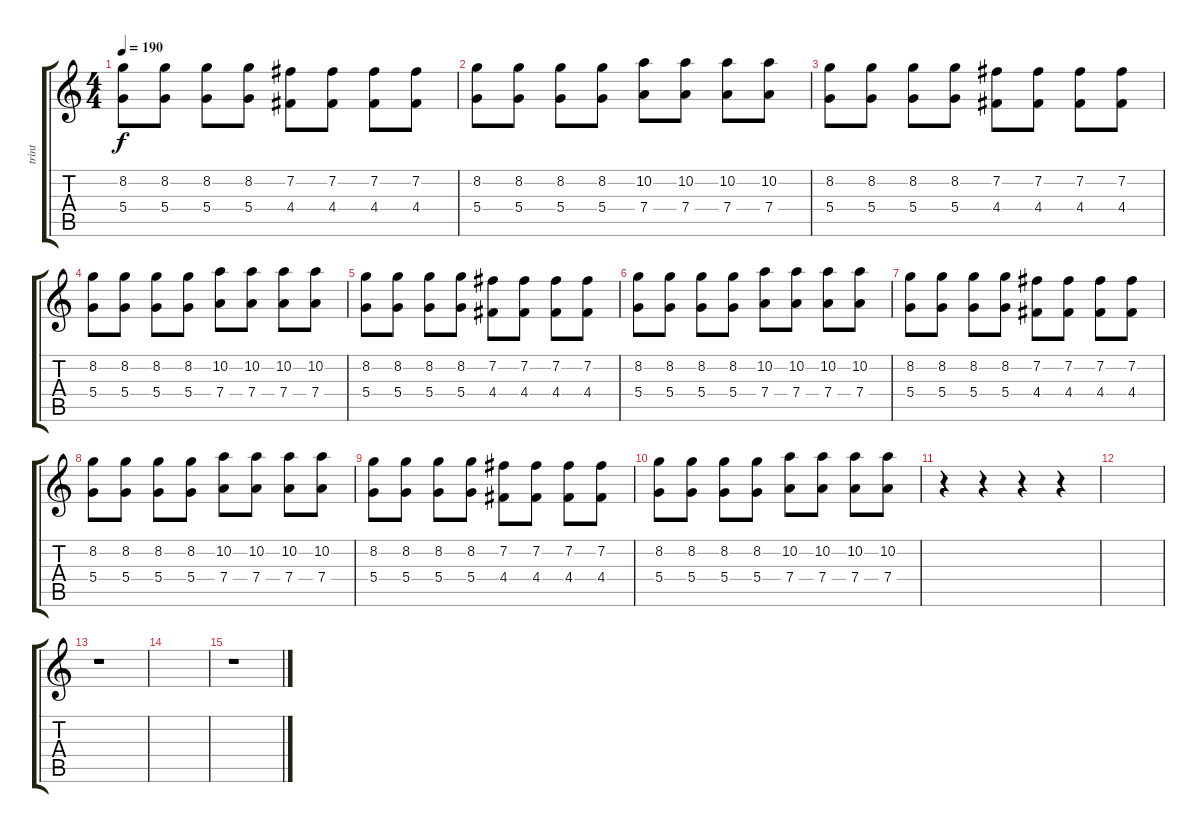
\track ("trint" "trint") {instrument distortionguitar}
\staff {score tabs}
\tuning (E4 B3 G3 D3 A2 E2) {hide}
\ts (4 4)
\tempo 190
\clef g2
\ks c
(8.2 5.4).8{dy f} (8.2 5.4).8 (8.2 5.4).8 (8.2 5.4).8 (7.2 4.4).8 (7.2 4.4).8 (7.2 4.4).8 (7.2 4.4).8 |
(8.2 5.4).8 (8.2 5.4).8 (8.2 5.4).8 (8.2 5.4).8 (10.2 7.4).8 (10.2 7.4).8 (10.2 7.4).8 (10.2 7.4).8 |
(8.2 5.4).8 (8.2 5.4).8 (8.2 5.4).8 (8.2 5.4).8 (7.2 4.4).8 (7.2 4.4).8 (7.2 4.4).8 (7.2 4.4).8 |
(8.2 5.4).8 (8.2 5.4).8 (8.2 5.4).8 (8.2 5.4).8 (10.2 7.4).8 (10.2 7.4).8 (10.2 7.4).8 (10.2 7.4).8 |
(8.2 5.4).8 (8.2 5.4).8 (8.2 5.4).8 (8.2 5.4).8 (7.2 4.4).8 (7.2 4.4).8 (7.2 4.4).8 (7.2 4.4).8 |
(8.2 5.4).8 (8.2 5.4).8 (8.2 5.4).8 (8.2 5.4).8 (10.2 7.4).8 (10.2 7.4).8 (10.2 7.4).8 (10.2 7.4).8 |
(8.2 5.4).8 (8.2 5.4).8 (8.2 5.4).8 (8.2 5.4).8 (7.2 4.4).8 (7.2 4.4).8 (7.2 4.4).8 (7.2 4.4).8 |
(8.2 5.4).8 (8.2 5.4).8 (8.2 5.4).8 (8.2 5.4).8 (10.2 7.4).8 (10.2 7.4).8 (10.2 7.4).8 (10.2 7.4).8 |
(8.2 5.4).8 (8.2 5.4).8 (8.2 5.4).8 (8.2 5.4).8 (7.2 4.4).8 (7.2 4.4).8 (7.2 4.4).8 (7.2 4.4).8 |
(8.2 5.4).8 (8.2 5.4).8 (8.2 5.4).8 (8.2 5.4).8 (10.2 7.4).8 (10.2 7.4).8 (10.2 7.4).8 (10.2 7.4).8 |
r.4 r.4 r.4 r.4 |
|
r.1 |
|
r.1
